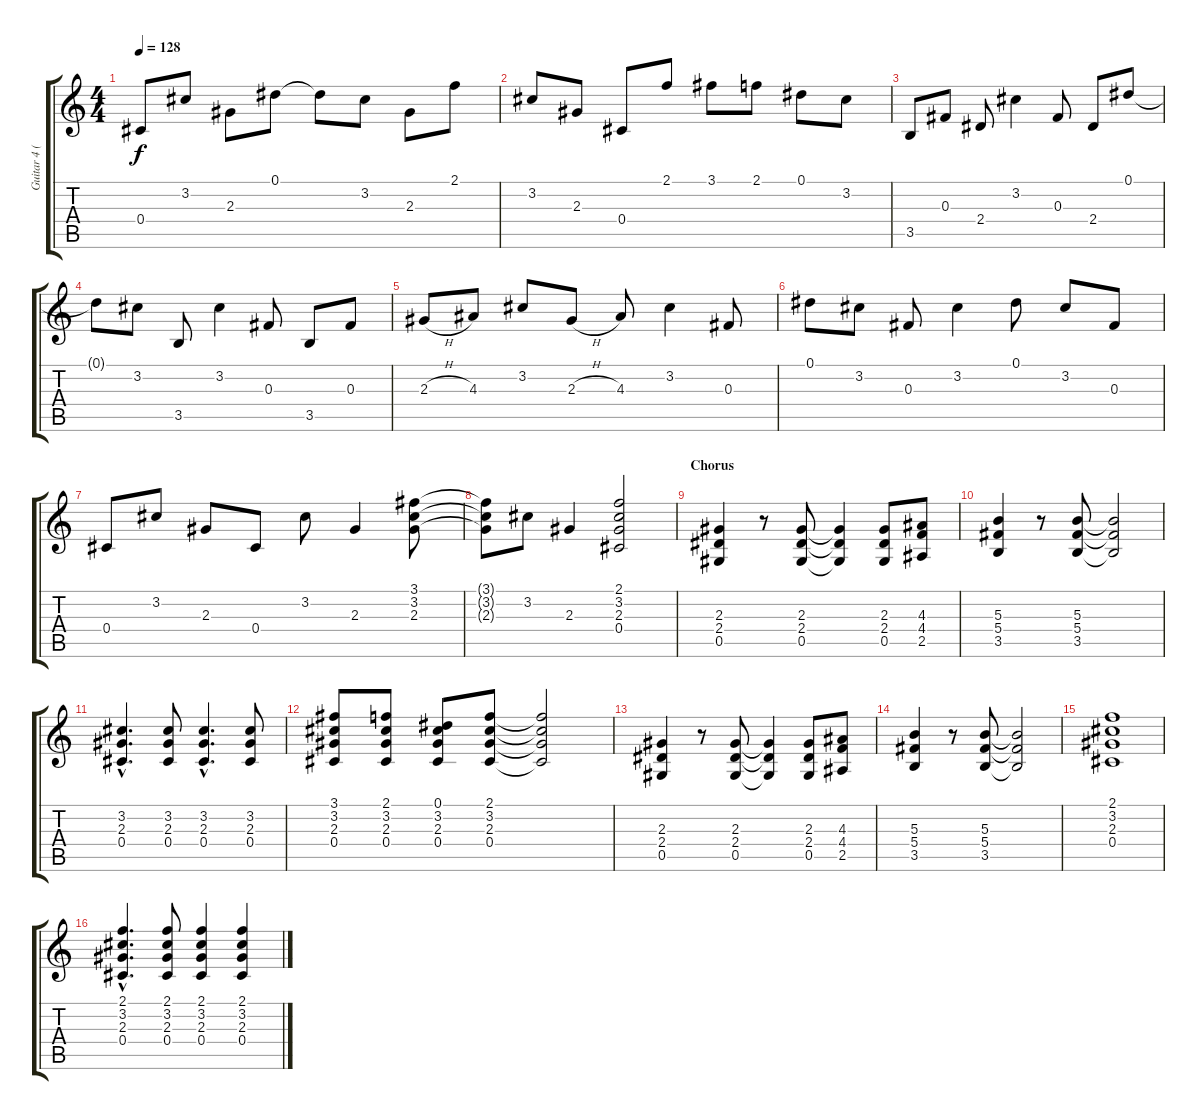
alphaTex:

\track ("Guitar 4 (Slash)" "Guitar 4 (") {instrument electricguitarjazz}
\staff {score tabs}
\tuning (Eb4 Bb3 Gb3 Db3 Ab2 Eb2) {hide}
\ts (4 4)
\tempo 128
\clef g2
\ks c
0.4.8{dy f} 3.2.8 2.3.8 0.1.8 0.1{t}.8 3.2.8 2.3.8 2.1.8 |
3.2.8 2.3.8 0.4.8 2.1.8 3.1.8 2.1.8 0.1.8 3.2.8 |
3.5.8 0.3.8 2.4.8 3.2.4 0.3.8 2.4.8 0.1.8 |
0.1{t}.8 3.2.8 3.5.8 3.2.4 0.3.8 3.5.8 0.3.8 |
2.3{h}.8 4.3.8 3.2.8 2.3{h}.8 4.3.8 3.2.4 0.3.8 |
0.1.8 3.2.8 0.3.8 3.2.4 0.1.8 3.2.8 0.3.8 |
0.4.8 3.2.8 2.3.8 0.4.8 3.2.8 2.3.4 (3.1 3.2 2.3).8 |
(3.1{t} 3.2{t} 2.3{t}).8 3.2.8 2.3.4 (2.1 3.2 2.3 0.4).2 |
\section ("" "Chorus")
(2.3 2.4 0.5).4 r.8 (2.3 2.4 0.5).8 (2.3{t} 2.4{t} 0.5{t}).4 (2.3 2.4 0.5).8 (4.3 4.4 2.5).8 |
(5.3 5.4 3.5).4 r.8 (5.3 5.4 3.5).8 (5.3{t} 5.4{t} 3.5{t}).2 |
(3.2{hac} 2.3{hac} 0.4{hac}).4{d} (3.2 2.3 0.4).8 (3.2{hac} 2.3{hac} 0.4{hac}).4{d} (3.2 2.3 0.4).8 |
(3.1 3.2 2.3 0.4).8 (2.1 3.2 2.3 0.4).8 (0.1 3.2 2.3 0.4).8 (2.1 3.2 2.3 0.4).8 (2.1{t} 3.2{t} 2.3{t} 0.4{t}).2 |
(2.3 2.4 0.5).4 r.8 (2.3 2.4 0.5).8 (2.3{t} 2.4{t} 0.5{t}).4 (2.3 2.4 0.5).8 (4.3 4.4 2.5).8 |
(5.3 5.4 3.5).4 r.8 (5.3 5.4 3.5).8 (5.3{t} 5.4{t} 3.5{t}).2 |
(2.1 3.2 2.3 0.4).1 |
(2.1{hac} 3.2{hac} 2.3{hac} 0.4{hac}).4{d} (2.1 3.2 2.3 0.4).8 (2.1 3.2 2.3 0.4).4 (2.1 3.2 2.3 0.4).4
